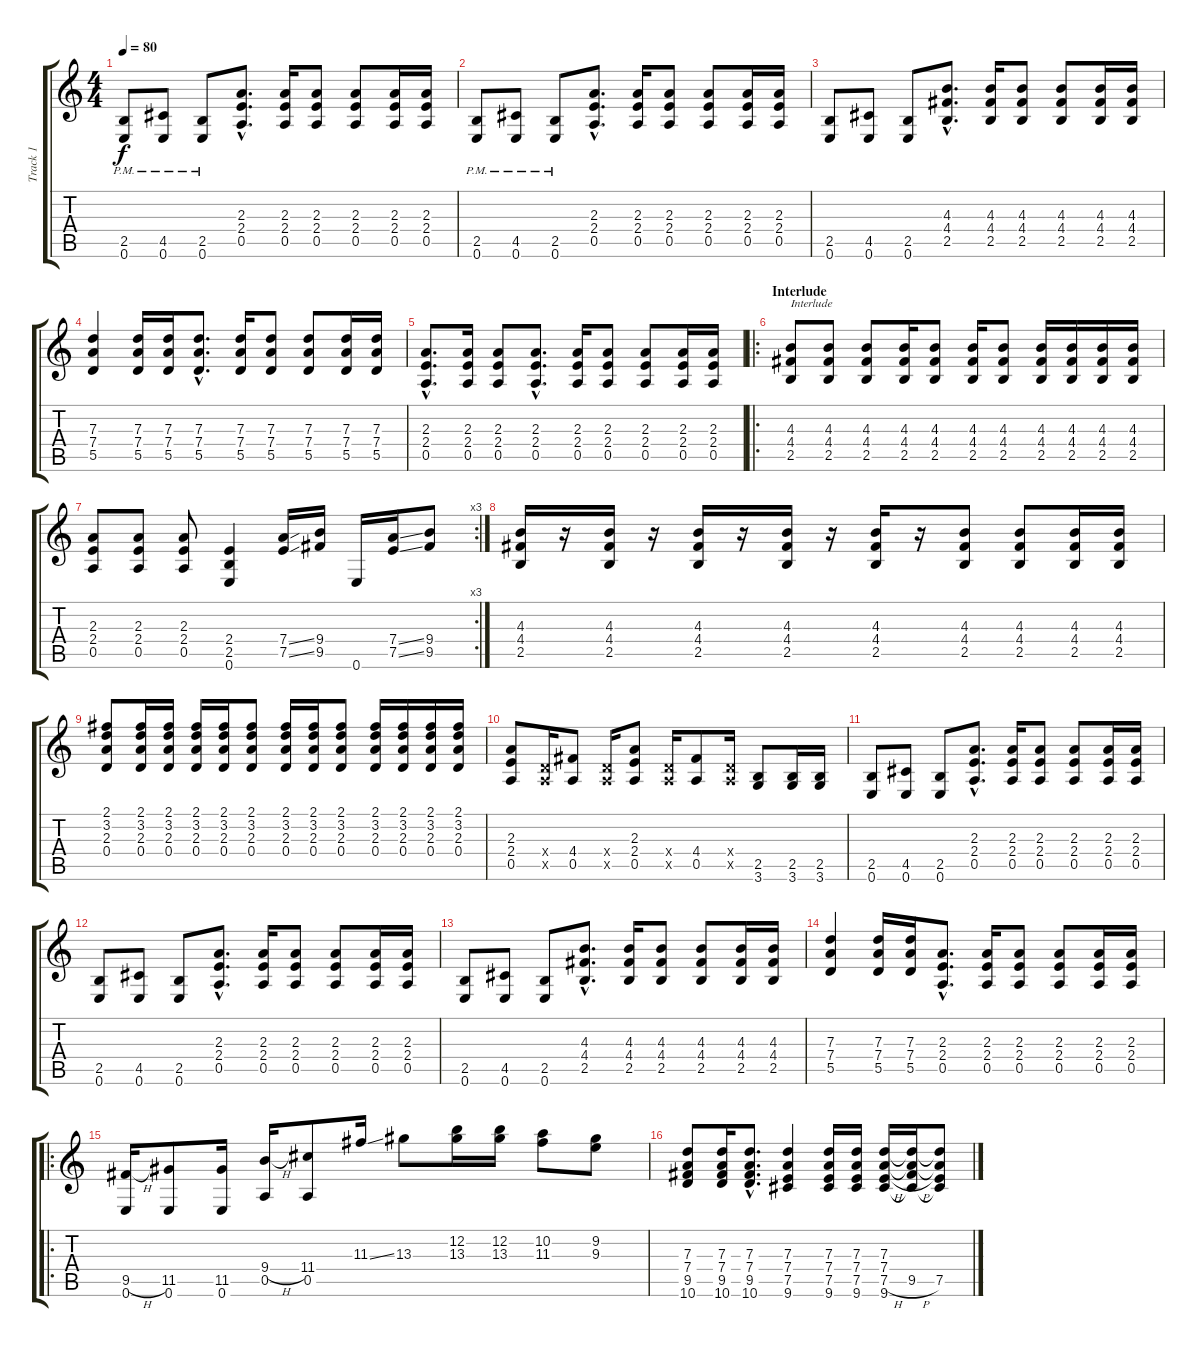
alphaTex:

\track ("Track 1" "Track 1") {instrument acousticguitarsteel}
\staff {score tabs}
\tuning (E4 B3 G3 D3 A2 E2) {hide}
\ts (4 4)
\tempo 80
\clef g2
\ks c
(2.5{pm} 0.6{pm}).8{dy f} (4.5{pm} 0.6{pm}).8 (2.5{pm} 0.6{pm}).8 (2.3{hac} 2.4{hac} 0.5{hac}).8{d} (2.3 2.4 0.5).16 (2.3 2.4 0.5).8 (2.3 2.4 0.5).8 (2.3 2.4 0.5).16 (2.3 2.4 0.5).16 |
(2.5{pm} 0.6{pm}).8 (4.5{pm} 0.6{pm}).8 (2.5{pm} 0.6{pm}).8 (2.3{hac} 2.4{hac} 0.5{hac}).8{d} (2.3 2.4 0.5).16 (2.3 2.4 0.5).8 (2.3 2.4 0.5).8 (2.3 2.4 0.5).16 (2.3 2.4 0.5).16 |
(2.5 0.6).8 (4.5 0.6).8 (2.5 0.6).8 (4.3{hac} 4.4{hac} 2.5{hac}).8{d} (4.3 4.4 2.5).16 (4.3 4.4 2.5).8 (4.3 4.4 2.5).8 (4.3 4.4 2.5).16 (4.3 4.4 2.5).16 |
(7.3 7.4 5.5).4 (7.3 7.4 5.5).16 (7.3 7.4 5.5).16 (7.3{hac} 7.4{hac} 5.5{hac}).8{d} (7.3 7.4 5.5).16 (7.3 7.4 5.5).8 (7.3 7.4 5.5).8 (7.3 7.4 5.5).16 (7.3 7.4 5.5).16 |
(2.3{hac} 2.4{hac} 0.5{hac}).8{d} (2.3 2.4 0.5).16 (2.3 2.4 0.5).8 (2.3{hac} 2.4{hac} 0.5{hac}).8{d} (2.3 2.4 0.5).16 (2.3 2.4 0.5).8 (2.3 2.4 0.5).8 (2.3 2.4 0.5).16 (2.3 2.4 0.5).16 |
\ro
\section ("" "Interlude")
(4.3 4.4 2.5).8{txt "Interlude"} (4.3 4.4 2.5).8 (4.3 4.4 2.5).8 (4.3 4.4 2.5).16 (4.3 4.4 2.5).8 (4.3 4.4 2.5).16 (4.3 4.4 2.5).8 (4.3 4.4 2.5).16 (4.3 4.4 2.5).16 (4.3 4.4 2.5).16 (4.3 4.4 2.5).16 |
\rc 3
(2.3 2.4 0.5).8 (2.3 2.4 0.5).8 (2.3 2.4 0.5).8 (2.4 2.5 0.6).4 (7.4{ss} 7.5{ss}).16 (9.4 9.5).16 0.6.16 (7.4{ss} 7.5{ss}).16 (9.4 9.5).8 |
(4.3 4.4 2.5).16 r.16 (4.3 4.4 2.5).16 r.16 (4.3 4.4 2.5).16 r.16 (4.3 4.4 2.5).16 r.16 (4.3 4.4 2.5).16 r.16 (4.3 4.4 2.5).8 (4.3 4.4 2.5).8 (4.3 4.4 2.5).16 (4.3 4.4 2.5).16 |
(2.1 3.2 2.3 0.4).8 (2.1 3.2 2.3 0.4).16 (2.1 3.2 2.3 0.4).16 (2.1 3.2 2.3 0.4).16 (2.1 3.2 2.3 0.4).16 (2.1 3.2 2.3 0.4).8 (2.1 3.2 2.3 0.4).16 (2.1 3.2 2.3 0.4).16 (2.1 3.2 2.3 0.4).8 (2.1 3.2 2.3 0.4).16 (2.1 3.2 2.3 0.4).16 (2.1 3.2 2.3 0.4).16 (2.1 3.2 2.3 0.4).16 |
(2.3 2.4 0.5).8 (0.4{x} 0.5{x}).16 (4.4 0.5).8 (0.4{x} 0.5{x}).16 (2.3 2.4 0.5).8 (0.4{x} 0.5{x}).16 (4.4 0.5).8 (0.4{x} 0.5{x}).16 (2.5 3.6).8 (2.5 3.6).16 (2.5 3.6).16 |
(2.5 0.6).8 (4.5 0.6).8 (2.5 0.6).8 (2.3{hac} 2.4{hac} 0.5{hac}).8{d} (2.3 2.4 0.5).16 (2.3 2.4 0.5).8 (2.3 2.4 0.5).8 (2.3 2.4 0.5).16 (2.3 2.4 0.5).16 |
(2.5 0.6).8 (4.5 0.6).8 (2.5 0.6).8 (2.3{hac} 2.4{hac} 0.5{hac}).8{d} (2.3 2.4 0.5).16 (2.3 2.4 0.5).8 (2.3 2.4 0.5).8 (2.3 2.4 0.5).16 (2.3 2.4 0.5).16 |
(2.5 0.6).8 (4.5 0.6).8 (2.5 0.6).8 (4.3{hac} 4.4{hac} 2.5{hac}).8{d} (4.3 4.4 2.5).16 (4.3 4.4 2.5).8 (4.3 4.4 2.5).8 (4.3 4.4 2.5).16 (4.3 4.4 2.5).16 |
(7.3 7.4 5.5).4 (7.3 7.4 5.5).16 (7.3 7.4 5.5).16 (2.3{hac} 2.4{hac} 0.5{hac}).8{d} (2.3 2.4 0.5).16 (2.3 2.4 0.5).8 (2.3 2.4 0.5).8 (2.3 2.4 0.5).16 (2.3 2.4 0.5).16 |
\ro
(9.5{h} 0.6).16 (11.5 0.6).8 (11.5 0.6).16 (9.4{h} 0.5).16 (11.4 0.5).8 11.3{ss}.16 13.3.8 (12.2 13.3).16 (12.2 13.3).16 (10.2 11.3).8 (9.2 9.3).8 |
(7.3 7.4 9.5 10.6).8 (7.3 7.4 9.5 10.6).16 (7.3{hac} 7.4{hac} 9.5{hac} 10.6{hac}).8{d} (7.3 7.4 7.5 9.6).4 (7.3 7.4 7.5 9.6).16 (7.3 7.4 7.5 9.6).16 (7.3 7.4 7.5{h} 9.6).16 (7.3{t} 7.4{t} 9.5{h} 9.6{t}).16 (7.3{t} 7.4{t} 7.5 9.6{t}).8
